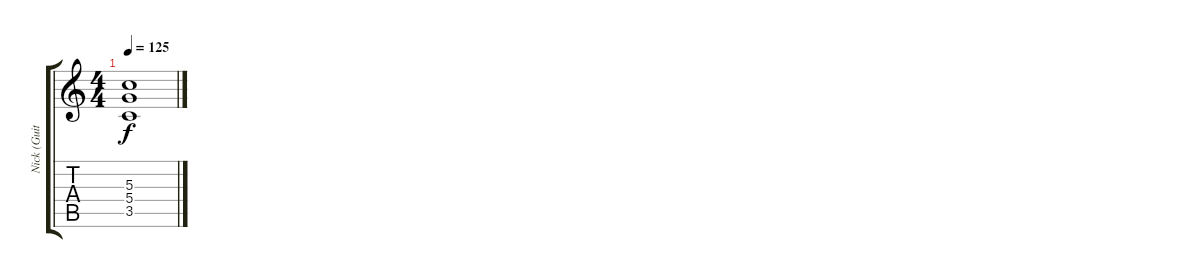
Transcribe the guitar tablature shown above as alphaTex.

\track ("Nick (Guitar 2)" "Nick (Guit") {instrument distortionguitar}
\staff {score tabs}
\tuning (E4 B3 G3 D3 A2 E2) {hide}
\ts (4 4)
\tempo 125
\clef g2
\ks c
(5.3{t} 5.4{t} 3.5{t}).1{dy f}
